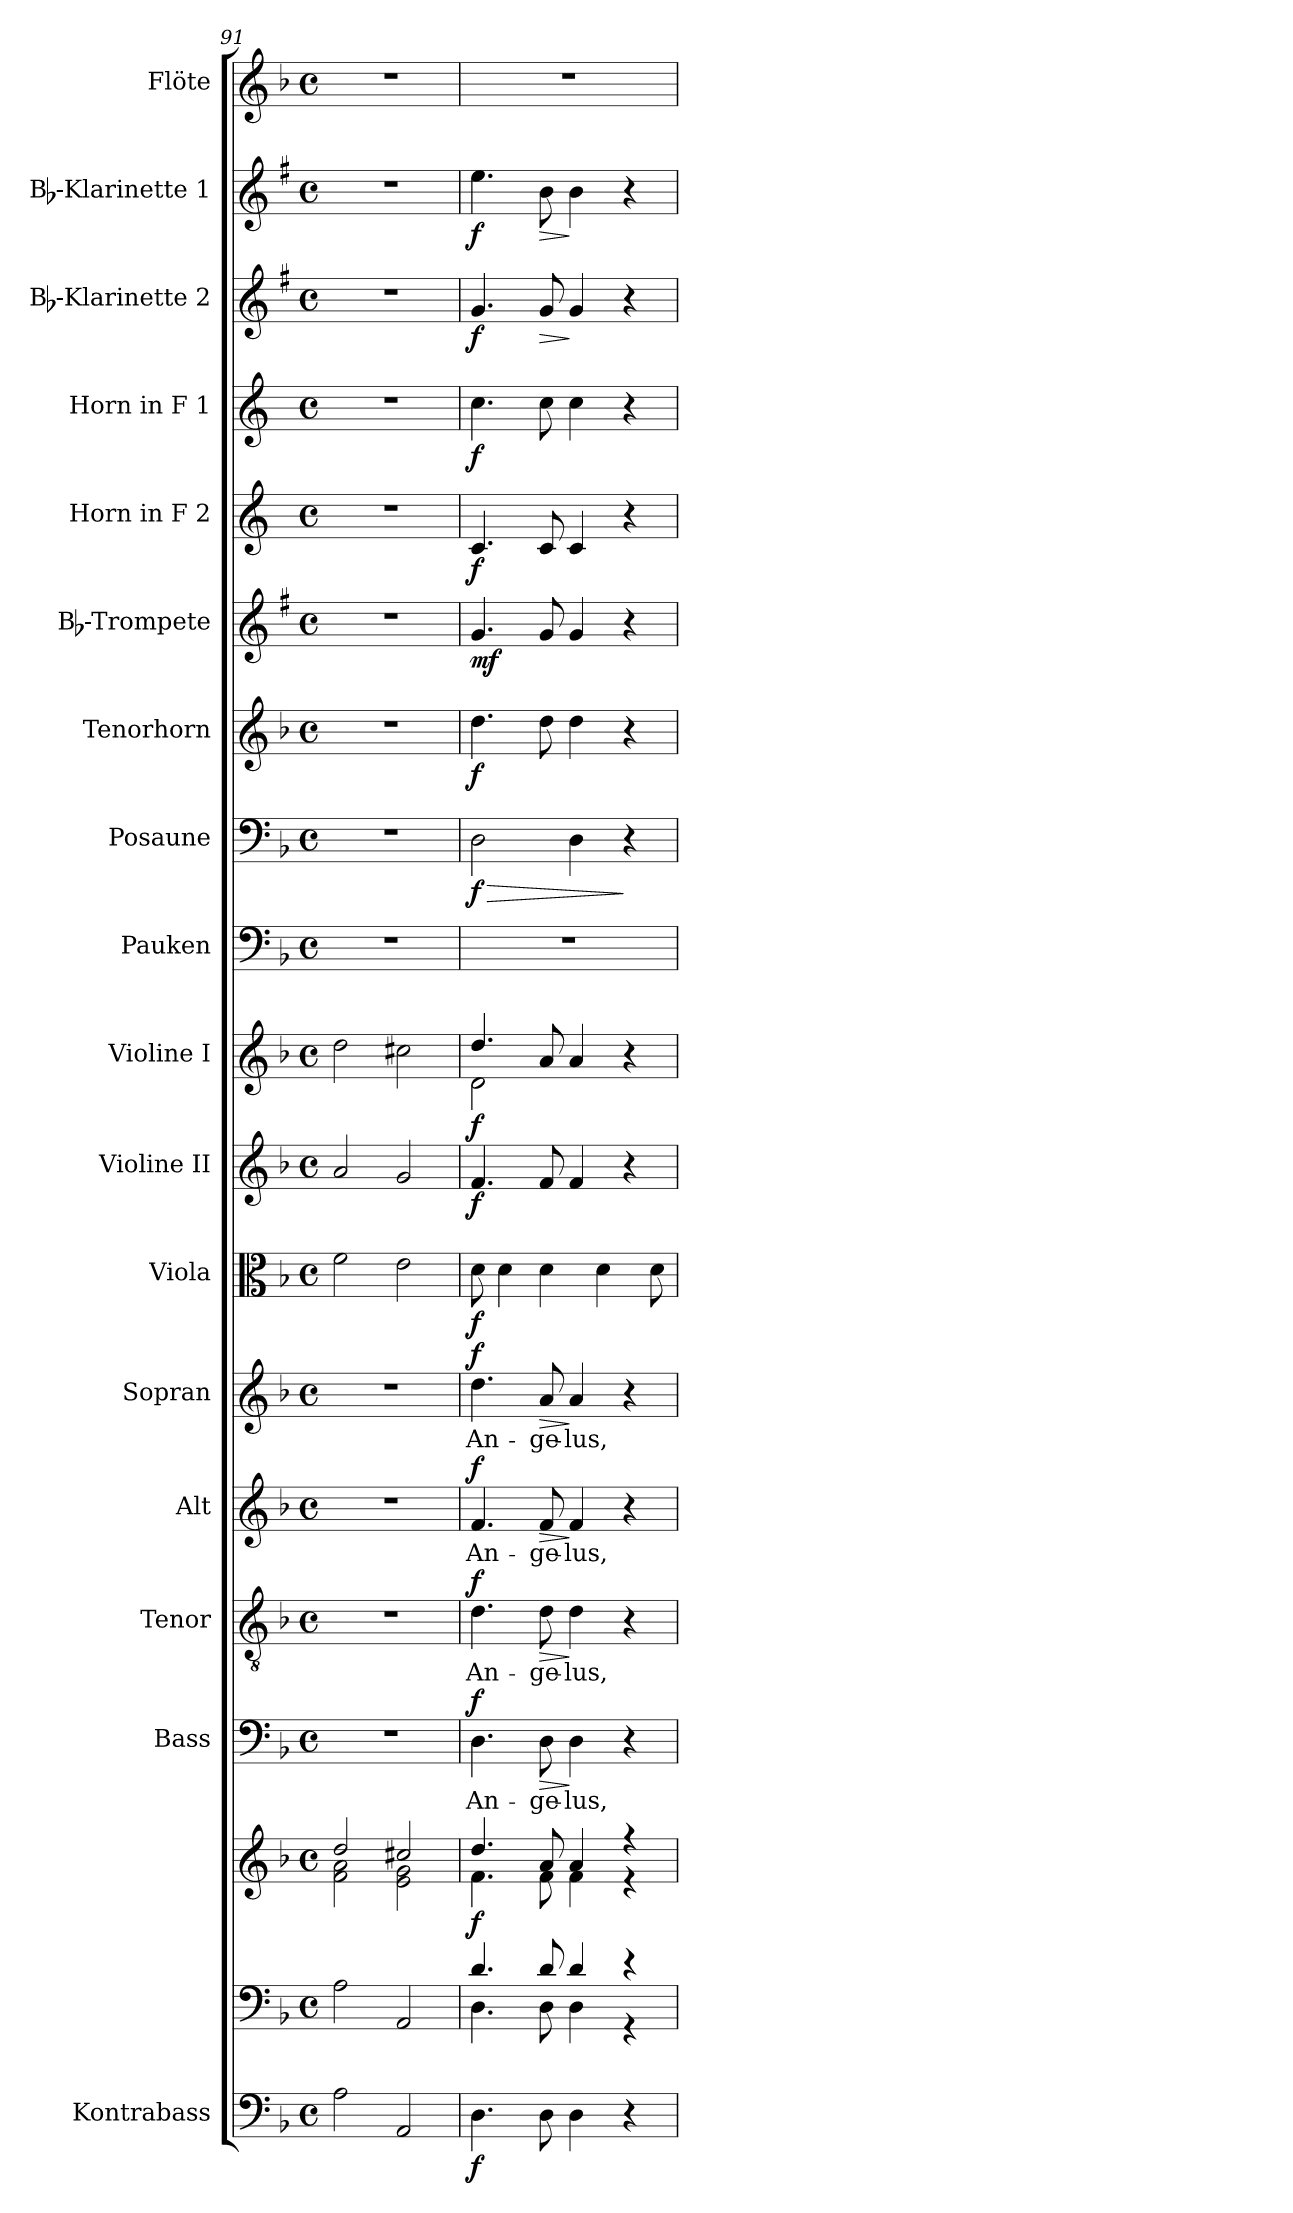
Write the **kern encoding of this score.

**kern	**dynam	**kern	**kern	**dynam	**kern	**text	**dynam	**kern	**text	**dynam	**kern	**text	**dynam	**kern	**text	**dynam	**kern	**dynam	**kern	**dynam	**kern	**dynam	**kern	**kern	**dynam	**kern	**dynam	**kern	**dynam	**kern	**dynam	**kern	**dynam	**kern	**dynam	**kern	**dynam	**kern
*part18	*part18	*part17	*part17	*part17	*part16	*part16	*part16	*part15	*part15	*part15	*part14	*part14	*part14	*part13	*part13	*part13	*part12	*part12	*part11	*part11	*part10	*part10	*part9	*part8	*part8	*part7	*part7	*part6	*part6	*part5	*part5	*part4	*part4	*part3	*part3	*part2	*part2	*part1
*staff19	*staff19	*staff18	*staff17	*staff17/18	*staff16	*staff16	*staff16	*staff15	*staff15	*staff15	*staff14	*staff14	*staff14	*staff13	*staff13	*staff13	*staff12	*staff12	*staff11	*staff11	*staff10	*staff10	*staff9	*staff8	*staff8	*staff7	*staff7	*staff6	*staff6	*staff5	*staff5	*staff4	*staff4	*staff3	*staff3	*staff2	*staff2	*staff1
*I"Kontrabass	*	*	*	*	*I"Bass	*	*	*I"Tenor	*	*	*I"Alt	*	*	*I"Sopran	*	*	*I"Viola	*	*I"Violine II	*	*I"Violine I	*	*I"Pauken	*I"Posaune	*	*I"Tenorhorn	*	*I"Bb-Trompete	*	*I"Horn in F 2	*	*I"Horn in F 1	*	*I"Bb-Klarinette 2	*	*I"Bb-Klarinette 1	*	*I"Flöte
*I'Kb.	*	*	*	*	*I'B.	*	*	*I'T.	*	*	*I'A.	*	*	*I'S.	*	*	*I'Vla.	*	*I'Vl. II	*	*I'Vl. I	*	*I'Pk.	*I'Pos.	*	*I'T. Hrn.	*	*I'Bb Trp.	*	*	*	*	*	*I'Bb Kl. 2	*	*I'Bb Kl. 1	*	*I'Fl.
!!LO:PB:g=z
*clefF4	*	*clefF4	*clefG2	*	*clefF4	*	*	*clefGv2	*	*	*clefG2	*	*	*clefG2	*	*	*clefC3	*	*clefG2	*	*clefG2	*	*clefF4	*clefF4	*	*clefG2	*	*clefG2	*	*clefG2	*	*clefG2	*	*clefG2	*	*clefG2	*	*clefG2
*ITrd7c12	*	*	*	*	*	*	*	*	*	*	*	*	*	*	*	*	*	*	*	*	*	*	*	*	*	*ITrd8c14	*	*ITrd1c2	*	*ITrd4c7	*	*ITrd4c7	*	*ITrd1c2	*	*ITrd1c2	*	*
*k[b-]	*	*k[b-]	*k[b-]	*	*k[b-]	*	*	*k[b-]	*	*	*k[b-]	*	*	*k[b-]	*	*	*k[b-]	*	*k[b-]	*	*k[b-]	*	*k[b-]	*k[b-]	*	*k[b-]	*	*k[b-]	*	*k[b-]	*	*k[b-]	*	*k[b-]	*	*k[b-]	*	*k[b-]
*F:	*	*F:	*F:	*	*F:	*	*	*F:	*	*	*F:	*	*	*F:	*	*	*F:	*	*F:	*	*F:	*	*F:	*F:	*	*F:	*	*F:	*	*F:	*	*F:	*	*F:	*	*F:	*	*F:
*M4/4	*	*M4/4	*M4/4	*	*M4/4	*	*	*M4/4	*	*	*M4/4	*	*	*M4/4	*	*	*M4/4	*	*M4/4	*	*M4/4	*	*M4/4	*M4/4	*	*M4/4	*	*M4/4	*	*M4/4	*	*M4/4	*	*M4/4	*	*M4/4	*	*M4/4
*met(c)	*	*met(c)	*met(c)	*	*met(c)	*	*	*met(c)	*	*	*met(c)	*	*	*met(c)	*	*	*met(c)	*	*met(c)	*	*met(c)	*	*met(c)	*met(c)	*	*met(c)	*	*met(c)	*	*met(c)	*	*met(c)	*	*met(c)	*	*met(c)	*	*met(c)
=91	=91	=91	=91	=91	=91	=91	=91	=91	=91	=91	=91	=91	=91	=91	=91	=91	=91	=91	=91	=91	=91	=91	=91	=91	=91	=91	=91	=91	=91	=91	=91	=91	=91	=91	=91	=91	=91	=91
*	*	*	*^	*	*	*	*	*	*	*	*	*	*	*	*	*	*	*	*	*	*	*	*	*	*	*	*	*	*	*	*	*	*	*	*	*	*	*
2AA\	.	2A\	2dd/	2f\ 2a\	.	1r	.	.	1r	.	.	1r	.	.	1r	.	.	2f\	.	2a/	.	2dd\	.	1r	1r	.	1r	.	1r	.	1r	.	1r	.	1r	.	1r	.	1r
2AAA/	.	2AA/	2cc#X/	2e\ 2g\	.	.	.	.	.	.	.	.	.	.	.	.	.	2e\	.	2g/	.	2cc#X\	.	.	.	.	.	.	.	.	.	.	.	.	.	.	.	.	.
=92	=92	=92	=92	=92	=92	=92	=92	=92	=92	=92	=92	=92	=92	=92	=92	=92	=92	=92	=92	=92	=92	=92	=92	=92	=92	=92	=92	=92	=92	=92	=92	=92	=92	=92	=92	=92	=92	=92	=92
*	*	*^	*	*	*	*	*	*	*	*	*	*	*	*	*	*	*	*	*	*	*	*	*	*	*	*	*	*	*	*	*	*	*	*	*	*	*	*	*
!	!LO:DY:b	!	!	!	!	!LO:DY:b	!	!LO:LY:b	!LO:DY:a	!	!LO:LY:b	!LO:DY:a	!	!LO:LY:b	!LO:DY:a	!	!LO:LY:b	!LO:DY:a	!	!LO:DY:b	!	!LO:DY:b	!	!LO:DY:b	!	!	!LO:HP:b	!	!	!	!	!	!	!	!	!	!	!	!	!
*	*	*	*	*	*	*	*	*	*	*	*	*	*	*	*	*	*	*	*	*	*	*	*^	*	*	*	*	*	*	*	*	*	*	*	*	*	*	*	*	*
!	!	!	!	!	!	!	!	!	!	!	!	!	!	!	!	!	!	!	!	!	!	!	!	!	!	!	!	!LO:DY:n=1:b	!	!LO:DY:b	!	!LO:DY:b	!	!LO:DY:b	!	!LO:DY:b	!	!LO:DY:b	!	!LO:DY:b	!
4.DD\	f	4.d/	4.D\	4.dd/	4.f\	f	4.D\	An-	f	4.d\	An-	f	4.f/	An-	f	4.dd\	An-	f	8d\	f	4.f/	f	4.dd/	2d\	f	1r	2D\	> f	4.d\	f	4.f/	mf	4.F/	f	4.f\	f	4.f/	f	4.dd\	f	1r
.	.	.	.	.	.	.	.	.	.	.	.	.	.	.	.	.	.	.	4d\	.	.	.	.	.	.	.	.	.	.	.	.	.	.	.	.	.	.	.	.	.	.
!	!	!	!	!	!	!	!	!LO:LY:b	!LO:HP:b	!	!LO:LY:b	!LO:HP:b	!	!LO:LY:b	!LO:HP:b	!	!LO:LY:b	!LO:HP:b	!	!	!	!	!	!	!	!	!	!	!	!	!	!	!	!	!	!	!	!LO:HP:b	!	!LO:HP:b	!
8DD\	.	8d/	8D\	8a/	8f\	.	8D\	-ge-	>	8d\	-ge-	>	8f/	-ge-	>	8a/	-ge-	>	4d\	.	8f/	.	8a/	.	.	.	.	.	8d\	.	8f/	.	8F/	.	8f\	.	8f/	>	8a\	>	.
!	!	!	!	!	!	!	!	!LO:LY:b	!	!	!LO:LY:b	!	!	!LO:LY:b	!	!	!LO:LY:b	!	!	!	!	!	!	!	!	!	!	!	!	!	!	!	!	!	!	!	!	!	!	!	!
4DD\	.	4d/	4D\	4a/	4f\	.	4D\	-lus,	]	4d\	-lus,	]	4f/	-lus,	]	4a/	-lus,	]	.	.	4f/	.	4a/	2ryy	.	.	4D\	.	4d\	.	4f/	.	4F/	.	4f\	.	4f/	]	4a\	]	.
.	.	.	.	.	.	.	.	.	.	.	.	.	.	.	.	.	.	.	4d\	.	.	.	.	.	.	.	.	.	.	.	.	.	.	.	.	.	.	.	.	.	.
4r	.	4r	4r	4r	4r	.	4r	.	.	4r	.	.	4r	.	.	4r	.	.	.	.	4r	.	4r	.	.	.	4r	]	4r	.	4r	.	4r	.	4r	.	4r	.	4r	.	.
.	.	.	.	.	.	.	.	.	.	.	.	.	.	.	.	.	.	.	8d\	.	.	.	.	.	.	.	.	.	.	.	.	.	.	.	.	.	.	.	.	.	.
*	*	*v	*v	*	*	*	*	*	*	*	*	*	*	*	*	*	*	*	*	*	*	*	*v	*v	*	*	*	*	*	*	*	*	*	*	*	*	*	*	*	*	*
*	*	*	*v	*v	*	*	*	*	*	*	*	*	*	*	*	*	*	*	*	*	*	*	*	*	*	*	*	*	*	*	*	*	*	*	*	*	*	*	*
=	=	=	=	=	=	=	=	=	=	=	=	=	=	=	=	=	=	=	=	=	=	=	=	=	=	=	=	=	=	=	=	=	=	=	=	=	=	=
*-	*-	*-	*-	*-	*-	*-	*-	*-	*-	*-	*-	*-	*-	*-	*-	*-	*-	*-	*-	*-	*-	*-	*-	*-	*-	*-	*-	*-	*-	*-	*-	*-	*-	*-	*-	*-	*-	*-
